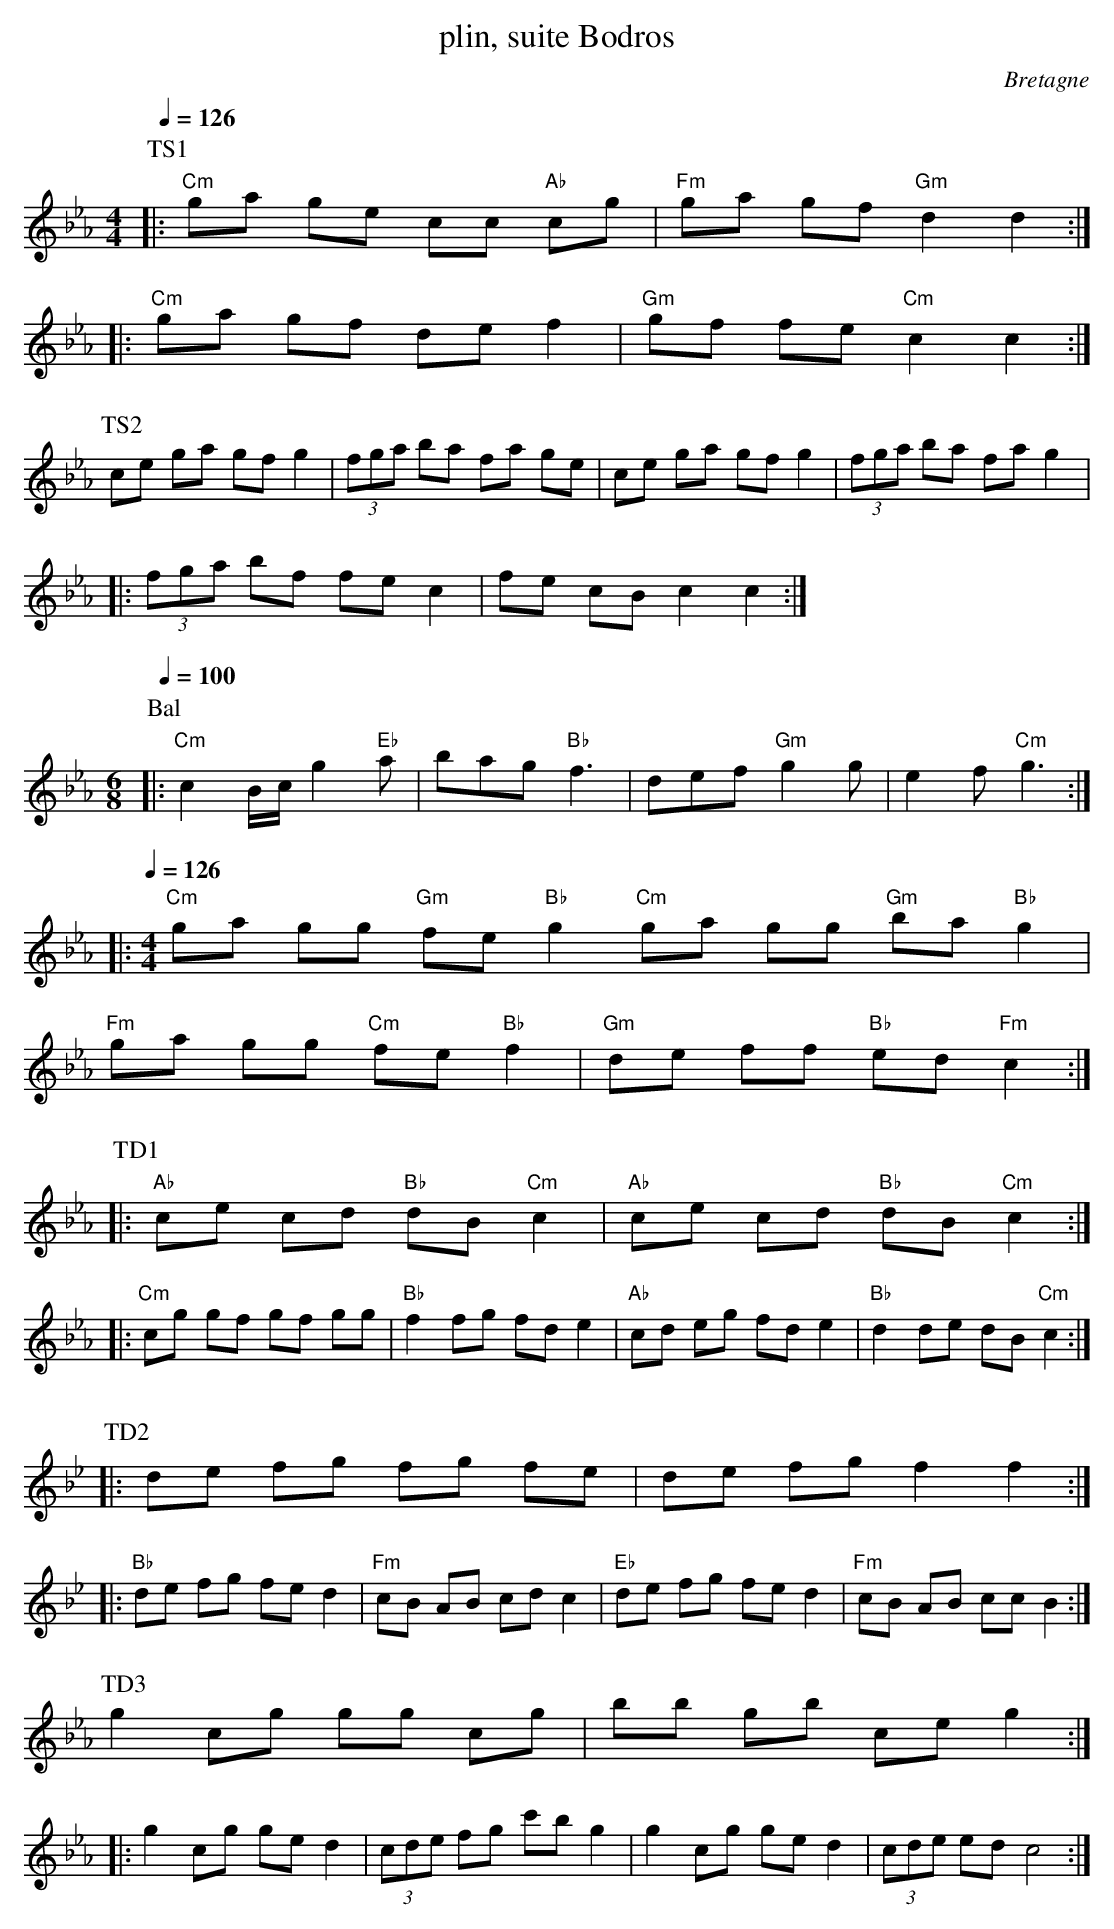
X:1
T:plin, suite Bodros
O:Bretagne
L:1/8
M:4/4
Q:1/4=126
K:Ebmaj
P:TS1
K:Ebmaj
|: "Cm"ga ge cc "Ab"cg | "Fm"ga gf "Gm"d2 d2 ::
"Cm"ga gf de f2 | "Gm"gf fe "Cm"c2 c2 :|
%%vskip 1
P:TS2
K:Ebmaj
ce ga gf g2 | (3fga ba fa ge | ce ga gf g2 | (3fga ba fa g2 |:
(3fga bf fe c2 | fe cB c2 c2 :|
%%vskip 1
P:Bal
M:6/8
Q:1/4=100
|: "Cm"c2 B/c/ g2 "Eb"a | bag "Bb"f3 | def "Gm"g2g | e2f "Cm"g3 ::
Q:1/4=126
M:4/4
"Cm"ga gg "Gm"fe "Bb"g2 "Cm"ga gg "Gm"ba "Bb"g2 |
"Fm"ga gg "Cm"fe "Bb"f2 | "Gm"de ff "Bb"ed "Fm"c2 :|
%%vskip 1
P:TD1
K:Ebmaj
|: "Ab"ce cd "Bb"dB "Cm"c2 | "Ab"ce cd "Bb"dB "Cm"c2 ::
"Cm"cg gf gf gg | "Bb"f2 fg fd e2 | "Ab"cd eg fd e2 | "Bb"d2 de dB "Cm"c2 :|
%%vskip 1
P:TD2
K:Bbmaj
|: de fg fg fe | de fg f2 f2 ::
"Bb"de fg fe d2 | "Fm"cB AB cd c2 | "Eb"de fg fe d2 | "Fm"cB AB cc B2 :|
%%vskip 1
P:TD3
K:Ebmaj
g2 cg gg cg | bb gb ce g2 ::
g2 cg ge d2 | (3cde fg c'b g2 | g2 cg ge d2 | (3cde ed c4 :|
